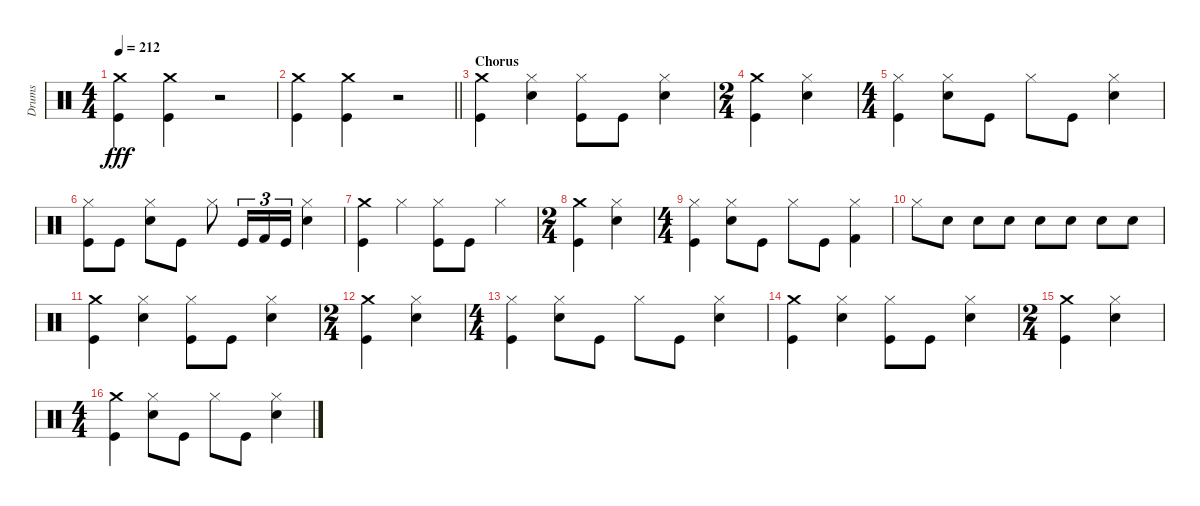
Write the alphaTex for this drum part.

\track ("Drums" "Drums") {instrument percussion}
\staff {score}
\articulation defaults
\ts (4 4)
\tempo 212
\clef neutral
\ks c
("Crash medium (hit)" "Kick (hit)").4{dy fff} ("Kick (hit)" "Crash medium (hit)").4 r.2 |
\barLineRight lightlight
("Kick (hit)" "Crash medium (hit)").4 ("Kick (hit)" "Crash medium (hit)").4 r.2 |
\section ("" "Chorus")
("Kick (hit)" "Crash medium (hit)").4 ("Snare (hit) 2" "Hi-Hat (closed)").4 ("Kick (hit)" "Hi-Hat (closed)").8 "Kick (hit)".8 ("Snare (hit) 2" "Hi-Hat (closed)").4 |
\ts (2 4)
("Kick (hit)" "Crash medium (hit)").4 ("Snare (hit) 2" "Hi-Hat (closed)").4 |
\ts (4 4)
("Kick (hit)" "Hi-Hat (closed)").4 ("Snare (hit) 2" "Hi-Hat (closed)").8 "Kick (hit)".8 "Hi-Hat (closed)".8 "Kick (hit)".8 ("Snare (hit) 2" "Hi-Hat (closed)").4 |
("Hi-Hat (closed)" "Kick (hit)").8 "Kick (hit)".8 ("Snare (hit) 2" "Hi-Hat (closed)").8 "Kick (hit)".8 "Hi-Hat (closed)".8 "Kick (hit)".16{tu (3 2)} "Kick (hit) 2".16{tu (3 2)} "Kick (hit)".16{tu (3 2)} ("Snare (hit) 2" "Hi-Hat (closed)").4 |
("Kick (hit)" "Crash medium (hit)").4 "Hi-Hat (closed)".4 ("Kick (hit)" "Hi-Hat (closed)").8 "Kick (hit)".8 "Hi-Hat (closed)".4 |
\ts (2 4)
("Kick (hit)" "Crash medium (hit)").4 ("Snare (hit) 2" "Hi-Hat (closed)").4 |
\ts (4 4)
("Hi-Hat (closed)" "Kick (hit)").4 ("Snare (hit) 2" "Hi-Hat (closed)").8 "Kick (hit)".8 "Hi-Hat (closed)".8 "Kick (hit)".8 ("Kick (hit) 2" "Hi-Hat (closed)").4 |
"Hi-Hat (closed)".8 "Snare (hit) 2".8 "Snare (hit) 2".8 "Snare (hit) 2".8 "Snare (hit) 2".8 "Snare (hit) 2".8 "Snare (hit) 2".8 "Snare (hit) 2".8 |
("Crash medium (hit)" "Kick (hit)").4 ("Snare (hit) 2" "Hi-Hat (closed)").4 ("Hi-Hat (closed)" "Kick (hit)").8 "Kick (hit)".8 ("Snare (hit) 2" "Hi-Hat (closed)").4 |
\ts (2 4)
("Crash medium (hit)" "Kick (hit)").4 ("Snare (hit) 2" "Hi-Hat (closed)").4 |
\ts (4 4)
("Kick (hit)" "Hi-Hat (closed)").4 ("Snare (hit) 2" "Hi-Hat (closed)").8 "Kick (hit)".8 "Hi-Hat (closed)".8 "Kick (hit)".8 ("Snare (hit) 2" "Hi-Hat (closed)").4 |
("Kick (hit)" "Crash medium (hit)").4 ("Snare (hit) 2" "Hi-Hat (closed)").4 ("Kick (hit)" "Hi-Hat (closed)").8 "Kick (hit)".8 ("Snare (hit) 2" "Hi-Hat (closed)").4 |
\ts (2 4)
("Kick (hit)" "Crash medium (hit)").4 ("Snare (hit) 2" "Hi-Hat (closed)").4 |
\ts (4 4)
("Kick (hit)" "Crash medium (hit)").4 ("Hi-Hat (closed)" "Snare (hit) 2").8 "Kick (hit)".8 "Hi-Hat (closed)".8 "Kick (hit)".8 ("Snare (hit) 2" "Hi-Hat (closed)").4
